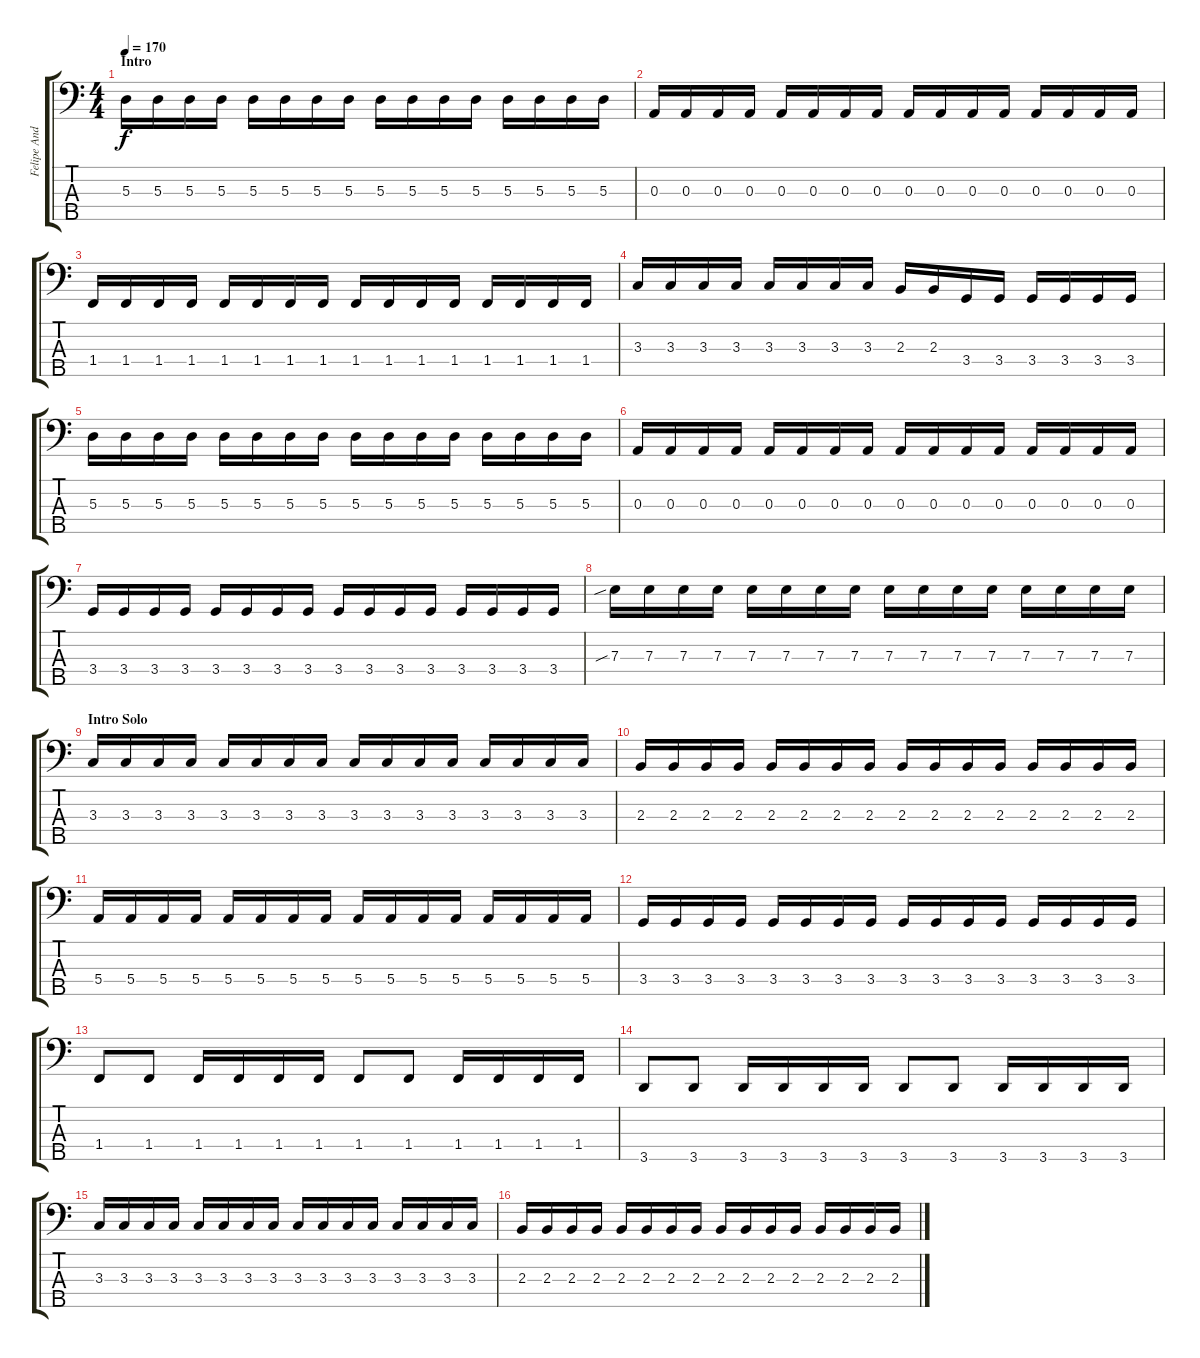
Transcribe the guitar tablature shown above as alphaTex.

\track ("Felipe Andreoli" "Felipe And") {instrument electricbassfinger}
\staff {score tabs}
\tuning (G2 D2 A1 E1 B0) {hide}
\ts (4 4)
\section ("" "Intro")
\tempo 170
\clef f4
\ks c
5.3.16{dy f instrument electricbassfinger} 5.3.16 5.3.16 5.3.16 5.3.16 5.3.16 5.3.16 5.3.16 5.3.16 5.3.16 5.3.16 5.3.16 5.3.16 5.3.16 5.3.16 5.3.16 |
0.3.16 0.3.16 0.3.16 0.3.16 0.3.16 0.3.16 0.3.16 0.3.16 0.3.16 0.3.16 0.3.16 0.3.16 0.3.16 0.3.16 0.3.16 0.3.16 |
1.4.16 1.4.16 1.4.16 1.4.16 1.4.16 1.4.16 1.4.16 1.4.16 1.4.16 1.4.16 1.4.16 1.4.16 1.4.16 1.4.16 1.4.16 1.4.16 |
3.3.16 3.3.16 3.3.16 3.3.16 3.3.16 3.3.16 3.3.16 3.3.16 2.3.16 2.3.16 3.4.16 3.4.16 3.4.16 3.4.16 3.4.16 3.4.16 |
5.3.16 5.3.16 5.3.16 5.3.16 5.3.16 5.3.16 5.3.16 5.3.16 5.3.16 5.3.16 5.3.16 5.3.16 5.3.16 5.3.16 5.3.16 5.3.16 |
0.3.16 0.3.16 0.3.16 0.3.16 0.3.16 0.3.16 0.3.16 0.3.16 0.3.16 0.3.16 0.3.16 0.3.16 0.3.16 0.3.16 0.3.16 0.3.16 |
3.4.16 3.4.16 3.4.16 3.4.16 3.4.16 3.4.16 3.4.16 3.4.16 3.4.16 3.4.16 3.4.16 3.4.16 3.4.16 3.4.16 3.4.16 3.4.16 |
7.3{sib}.16 7.3.16 7.3.16 7.3.16 7.3.16 7.3.16 7.3.16 7.3.16 7.3.16 7.3.16 7.3.16 7.3.16 7.3.16 7.3.16 7.3.16 7.3.16 |
\section ("" "Intro Solo")
3.3.16 3.3.16 3.3.16 3.3.16 3.3.16 3.3.16 3.3.16 3.3.16 3.3.16 3.3.16 3.3.16 3.3.16 3.3.16 3.3.16 3.3.16 3.3.16 |
2.3.16 2.3.16 2.3.16 2.3.16 2.3.16 2.3.16 2.3.16 2.3.16 2.3.16 2.3.16 2.3.16 2.3.16 2.3.16 2.3.16 2.3.16 2.3.16 |
5.4.16 5.4.16 5.4.16 5.4.16 5.4.16 5.4.16 5.4.16 5.4.16 5.4.16 5.4.16 5.4.16 5.4.16 5.4.16 5.4.16 5.4.16 5.4.16 |
3.4.16 3.4.16 3.4.16 3.4.16 3.4.16 3.4.16 3.4.16 3.4.16 3.4.16 3.4.16 3.4.16 3.4.16 3.4.16 3.4.16 3.4.16 3.4.16 |
1.4.8 1.4.8 1.4.16 1.4.16 1.4.16 1.4.16 1.4.8 1.4.8 1.4.16 1.4.16 1.4.16 1.4.16 |
3.5.8 3.5.8 3.5.16 3.5.16 3.5.16 3.5.16 3.5.8 3.5.8 3.5.16 3.5.16 3.5.16 3.5.16 |
3.3.16 3.3.16 3.3.16 3.3.16 3.3.16 3.3.16 3.3.16 3.3.16 3.3.16 3.3.16 3.3.16 3.3.16 3.3.16 3.3.16 3.3.16 3.3.16 |
2.3.16 2.3.16 2.3.16 2.3.16 2.3.16 2.3.16 2.3.16 2.3.16 2.3.16 2.3.16 2.3.16 2.3.16 2.3.16 2.3.16 2.3.16 2.3.16
